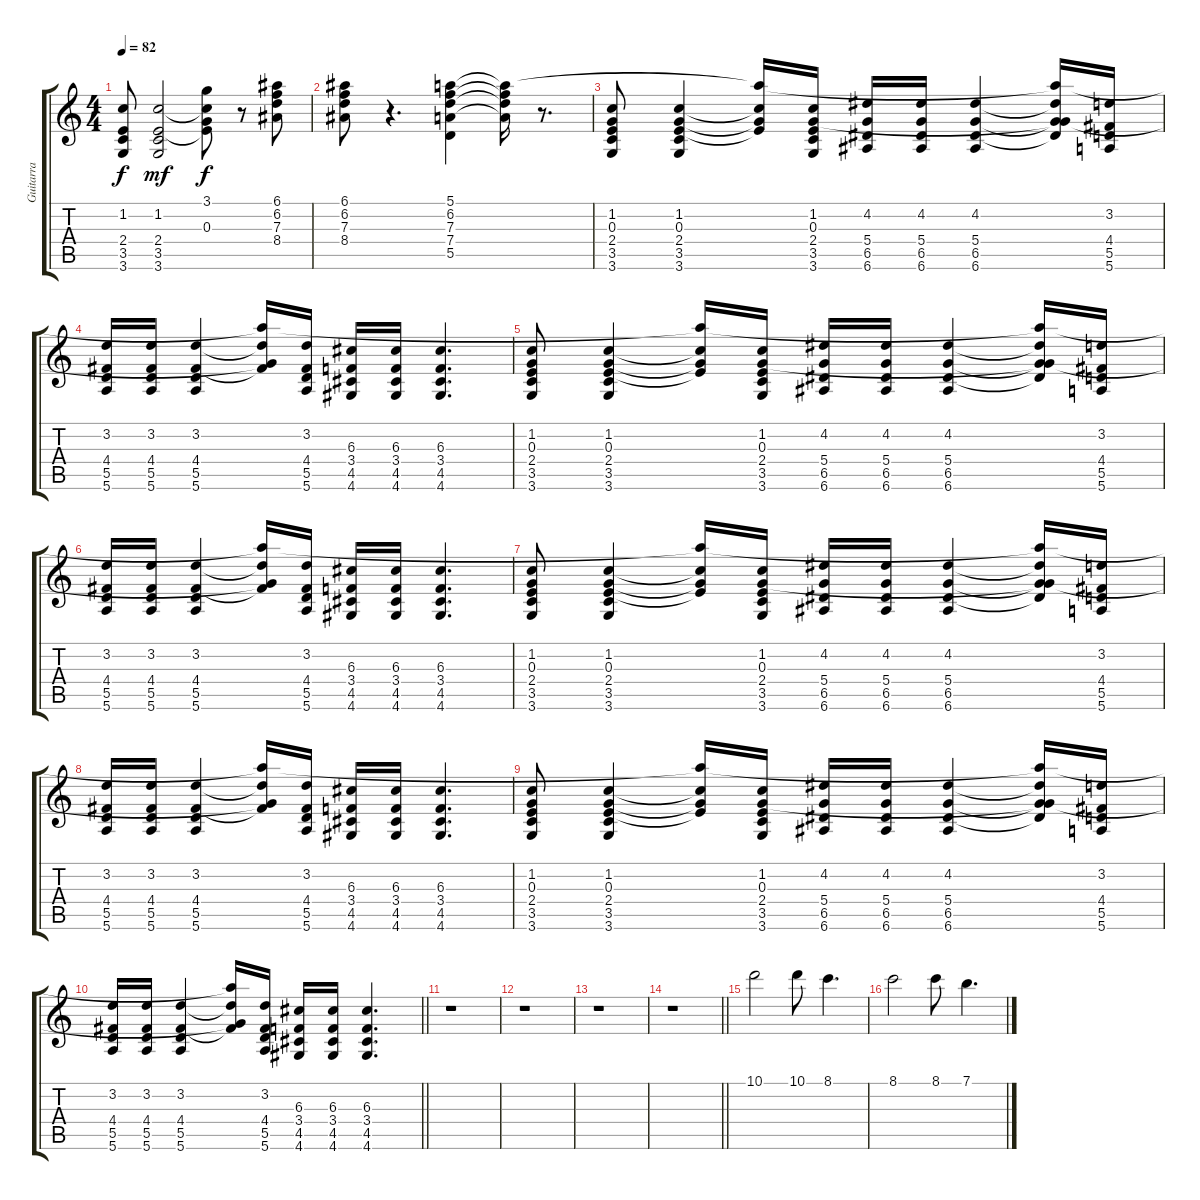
\track ("Guitarra" "Guitarra") {instrument electricguitarjazz}
\staff {score tabs}
\tuning (E4 B3 G3 D3 A2 E2) {hide}
\ts (4 4)
\tempo 82
\clef g2
\ks c
(1.2 2.4 3.5 3.6).8{dy f volume 15} (1.2 2.4 3.5 3.6).2{dy mf} (3.1{t} 1.2{t} 0.3 2.4{t}).8{dy f} r.8 (6.1 6.2 7.3 8.4).8 |
(6.1 6.2 7.3 8.4).8 r.4{d} (5.1 6.2 7.3 7.4 5.5).4 (5.1{t} 6.2{t} 7.3{t} 7.4{t}).16 r.8{d} |
(1.2 0.3 2.4 3.5 3.6).8 (1.2 0.3 2.4 3.5 3.6).4 (5.1{t} 1.2{t} 0.3{t} 2.4{t}).16 (1.2 0.3 2.4 3.5 3.6).16 (4.2 5.4 6.5 6.6).16 (4.2 5.4 6.5 6.6).16 (4.2 5.4 6.5 6.6).4 (5.1{t} 4.2{t} 0.3{t} 5.4{t} 6.5{t}).16 (3.2 4.4 5.5 5.6).16 |
(3.2 4.4 5.5 5.6).16 (3.2 4.4 5.5 5.6).16 (3.2 4.4 5.5 5.6).4 (5.1{t} 3.2{t} 0.3{t} 4.4{t}).16 (3.2 4.4 5.5 5.6).16 (6.3 3.4 4.5 4.6).16 (6.3 3.4 4.5 4.6).16 (6.3 3.4 4.5 4.6).4{d} |
(1.2 0.3 2.4 3.5 3.6).8 (1.2 0.3 2.4 3.5 3.6).4 (5.1{t} 1.2{t} 0.3{t} 2.4{t}).16 (1.2 0.3 2.4 3.5 3.6).16 (4.2 5.4 6.5 6.6).16 (4.2 5.4 6.5 6.6).16 (4.2 5.4 6.5 6.6).4 (5.1{t} 4.2{t} 0.3{t} 5.4{t} 6.5{t}).16 (3.2 4.4 5.5 5.6).16 |
(3.2 4.4 5.5 5.6).16 (3.2 4.4 5.5 5.6).16 (3.2 4.4 5.5 5.6).4 (5.1{t} 3.2{t} 0.3{t} 4.4{t}).16 (3.2 4.4 5.5 5.6).16 (6.3 3.4 4.5 4.6).16 (6.3 3.4 4.5 4.6).16 (6.3 3.4 4.5 4.6).4{d} |
(1.2 0.3 2.4 3.5 3.6).8 (1.2 0.3 2.4 3.5 3.6).4 (5.1{t} 1.2{t} 0.3{t} 2.4{t}).16 (1.2 0.3 2.4 3.5 3.6).16 (4.2 5.4 6.5 6.6).16 (4.2 5.4 6.5 6.6).16 (4.2 5.4 6.5 6.6).4 (5.1{t} 4.2{t} 0.3{t} 5.4{t} 6.5{t}).16 (3.2 4.4 5.5 5.6).16 |
(3.2 4.4 5.5 5.6).16 (3.2 4.4 5.5 5.6).16 (3.2 4.4 5.5 5.6).4 (5.1{t} 3.2{t} 0.3{t} 4.4{t}).16 (3.2 4.4 5.5 5.6).16 (6.3 3.4 4.5 4.6).16 (6.3 3.4 4.5 4.6).16 (6.3 3.4 4.5 4.6).4{d} |
(1.2 0.3 2.4 3.5 3.6).8 (1.2 0.3 2.4 3.5 3.6).4 (5.1{t} 1.2{t} 0.3{t} 2.4{t}).16 (1.2 0.3 2.4 3.5 3.6).16 (4.2 5.4 6.5 6.6).16 (4.2 5.4 6.5 6.6).16 (4.2 5.4 6.5 6.6).4 (5.1{t} 4.2{t} 0.3{t} 5.4{t} 6.5{t}).16 (3.2 4.4 5.5 5.6).16 |
\barLineRight lightlight
(3.2 4.4 5.5 5.6).16 (3.2 4.4 5.5 5.6).16 (3.2 4.4 5.5 5.6).4 (5.1{t} 3.2{t} 0.3{t} 4.4{t}).16 (3.2 4.4 5.5 5.6).16 (6.3 3.4 4.5 4.6).16 (6.3 3.4 4.5 4.6).16 (6.3 3.4 4.5 4.6).4{d} |
r.1 |
r.1 |
r.1 |
\barLineRight lightlight
r.1 |
10.1.2{volume 5} 10.1.8 8.1.4{d} |
8.1.2 8.1.8 7.1.4{d}
